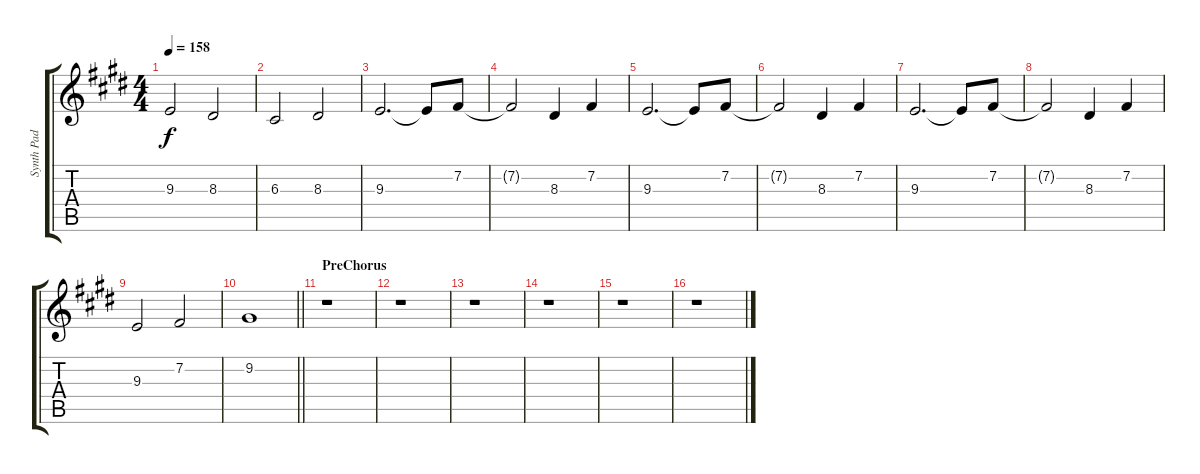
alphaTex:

\track ("Synth Pad" "Synth Pad") {instrument pad3polysynth}
\staff {score tabs}
\tuning (E4 B3 G3 D3 A2 E2) {hide}
\ts (4 4)
\tempo 158
\clef g2
\ks c#minor
9.3.2{dy f} 8.3.2 |
6.3.2 8.3.2 |
\ks e
9.3.2{d} 9.3{t}.8 7.2.8 |
\ks c#minor
7.2{t}.2 8.3.4 7.2.4 |
\ks e
9.3.2{d} 9.3{t}.8 7.2.8 |
\ks c#minor
7.2{t}.2 8.3.4 7.2.4 |
\ks e
9.3.2{d} 9.3{t}.8 7.2.8 |
\ks c#minor
7.2{t}.2 8.3.4 7.2.4 |
\ks e
9.3.2 7.2.2 |
\barLineRight lightlight
\ks c#minor
9.2.1 |
\section ("" "PreChorus")
\ks e
r.1 |
\ks c#minor
r.1 |
r.1 |
r.1 |
\ks e
r.1 |
\ks c#minor
r.1
